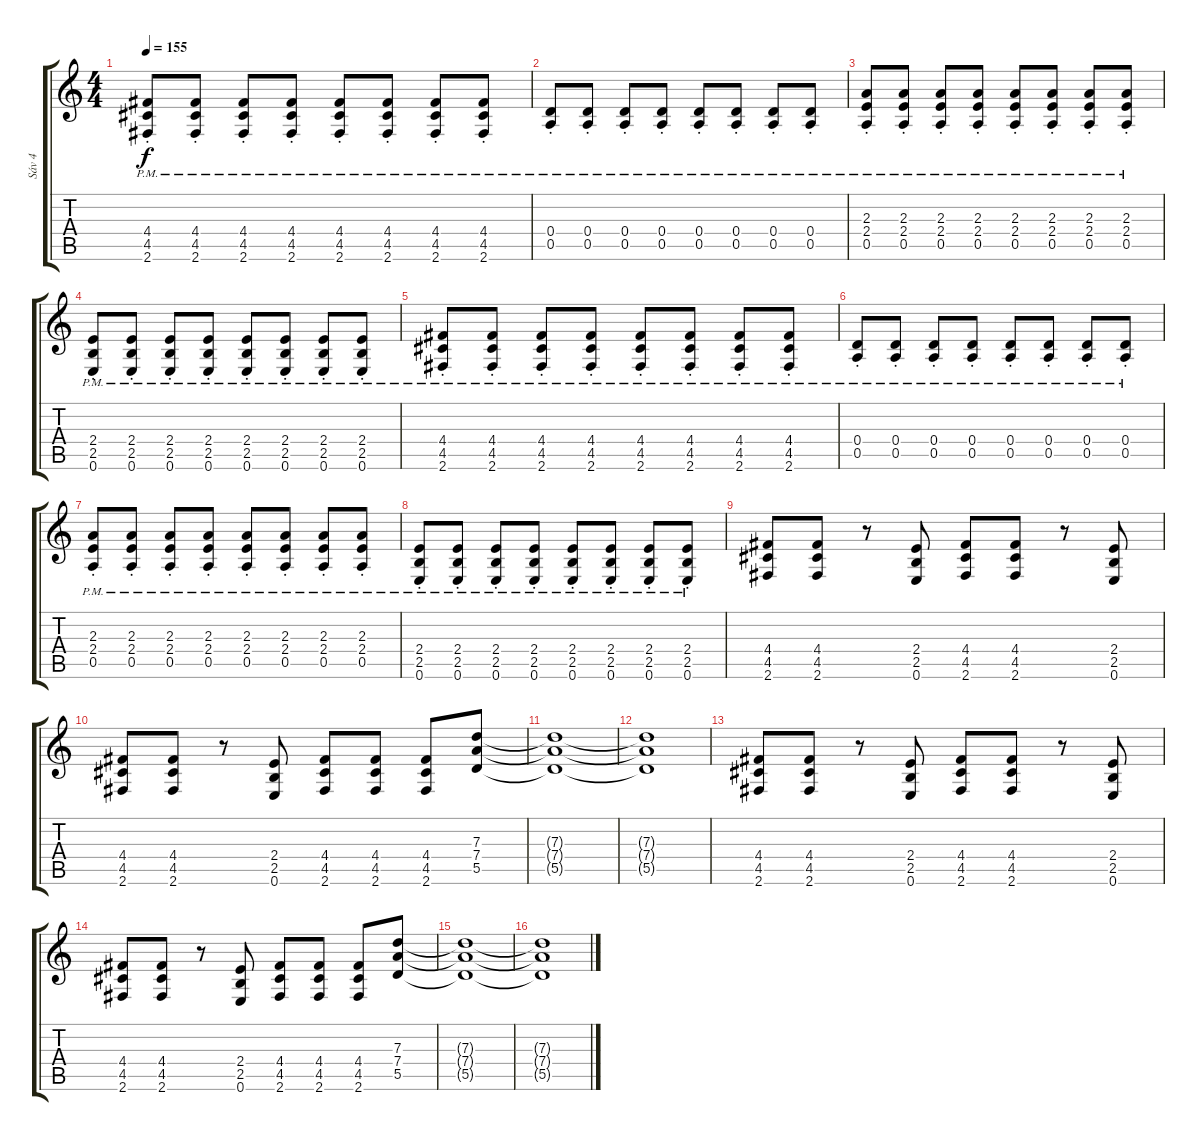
\track ("Sáv 4" "Sáv 4") {instrument distortionguitar}
\staff {score tabs}
\tuning (E4 B3 G3 D3 A2 E2) {hide}
\ts (4 4)
\tempo 155
\clef g2
\ks c
(4.4{pm st} 4.5{pm st} 2.6{pm st}).8{dy f} (4.4{pm st} 4.5{pm st} 2.6{pm st}).8 (4.4{pm st} 4.5{pm st} 2.6{pm st}).8 (4.4{pm st} 4.5{pm st} 2.6{pm st}).8 (4.4{pm st} 4.5{pm st} 2.6{pm st}).8 (4.4{pm st} 4.5{pm st} 2.6{pm st}).8 (4.4{pm st} 4.5{pm st} 2.6{pm st}).8 (4.4{pm st} 4.5{pm st} 2.6{pm st}).8 |
(0.4{pm st} 0.5{pm st}).8 (0.4{pm st} 0.5{pm st}).8 (0.4{pm st} 0.5{pm st}).8 (0.4{pm st} 0.5{pm st}).8 (0.4{pm st} 0.5{pm st}).8 (0.4{pm st} 0.5{pm st}).8 (0.4{pm st} 0.5{pm st}).8 (0.4{pm st} 0.5{pm st}).8 |
(2.3{pm st} 2.4{pm st} 0.5{pm st}).8 (2.3{pm st} 2.4{pm st} 0.5{pm st}).8 (2.3{pm st} 2.4{pm st} 0.5{pm st}).8 (2.3{pm st} 2.4{pm st} 0.5{pm st}).8 (2.3{pm st} 2.4{pm st} 0.5{pm st}).8 (2.3{pm st} 2.4{pm st} 0.5{pm st}).8 (2.3{pm st} 2.4{pm st} 0.5{pm st}).8 (2.3{pm st} 2.4{pm st} 0.5{pm st}).8 |
(2.4{pm st} 2.5{pm st} 0.6{pm st}).8 (2.4{pm st} 2.5{pm st} 0.6{pm st}).8 (2.4{pm st} 2.5{pm st} 0.6{pm st}).8 (2.4{pm st} 2.5{pm st} 0.6{pm st}).8 (2.4{pm st} 2.5{pm st} 0.6{pm st}).8 (2.4{pm st} 2.5{pm st} 0.6{pm st}).8 (2.4{pm st} 2.5{pm st} 0.6{pm st}).8 (2.4{pm st} 2.5{pm st} 0.6{pm st}).8 |
(4.4{pm st} 4.5{pm st} 2.6{pm st}).8 (4.4{pm st} 4.5{pm st} 2.6{pm st}).8 (4.4{pm st} 4.5{pm st} 2.6{pm st}).8 (4.4{pm st} 4.5{pm st} 2.6{pm st}).8 (4.4{pm st} 4.5{pm st} 2.6{pm st}).8 (4.4{pm st} 4.5{pm st} 2.6{pm st}).8 (4.4{pm st} 4.5{pm st} 2.6{pm st}).8 (4.4{pm st} 4.5{pm st} 2.6{pm st}).8 |
(0.4{pm st} 0.5{pm st}).8 (0.4{pm st} 0.5{pm st}).8 (0.4{pm st} 0.5{pm st}).8 (0.4{pm st} 0.5{pm st}).8 (0.4{pm st} 0.5{pm st}).8 (0.4{pm st} 0.5{pm st}).8 (0.4{pm st} 0.5{pm st}).8 (0.4{pm st} 0.5{pm st}).8 |
(2.3{pm st} 2.4{pm st} 0.5{pm st}).8 (2.3{pm st} 2.4{pm st} 0.5{pm st}).8 (2.3{pm st} 2.4{pm st} 0.5{pm st}).8 (2.3{pm st} 2.4{pm st} 0.5{pm st}).8 (2.3{pm st} 2.4{pm st} 0.5{pm st}).8 (2.3{pm st} 2.4{pm st} 0.5{pm st}).8 (2.3{pm st} 2.4{pm st} 0.5{pm st}).8 (2.3{pm st} 2.4{pm st} 0.5{pm st}).8 |
(2.4{pm st} 2.5{pm st} 0.6{pm st}).8 (2.4{pm st} 2.5{pm st} 0.6{pm st}).8 (2.4{pm st} 2.5{pm st} 0.6{pm st}).8 (2.4{pm st} 2.5{pm st} 0.6{pm st}).8 (2.4{pm st} 2.5{pm st} 0.6{pm st}).8 (2.4{pm st} 2.5{pm st} 0.6{pm st}).8 (2.4{pm st} 2.5{pm st} 0.6{pm st}).8 (2.4{pm st} 2.5{pm st} 0.6{pm st}).8 |
(4.4 4.5 2.6).8 (4.4 4.5 2.6).8 r.8 (2.4 2.5 0.6).8 (4.4 4.5 2.6).8 (4.4 4.5 2.6).8 r.8 (2.4 2.5 0.6).8 |
(4.4 4.5 2.6).8 (4.4 4.5 2.6).8 r.8 (2.4 2.5 0.6).8 (4.4 4.5 2.6).8 (4.4 4.5 2.6).8 (4.4 4.5 2.6).8 (7.3 7.4 5.5).8 |
(7.3{t} 7.4{t} 5.5{t}).1 |
(7.3{t} 7.4{t} 5.5{t}).1 |
(4.4 4.5 2.6).8 (4.4 4.5 2.6).8 r.8 (2.4 2.5 0.6).8 (4.4 4.5 2.6).8 (4.4 4.5 2.6).8 r.8 (2.4 2.5 0.6).8 |
(4.4 4.5 2.6).8 (4.4 4.5 2.6).8 r.8 (2.4 2.5 0.6).8 (4.4 4.5 2.6).8 (4.4 4.5 2.6).8 (4.4 4.5 2.6).8 (7.3 7.4 5.5).8 |
(7.3{t} 7.4{t} 5.5{t}).1 |
(7.3{t} 7.4{t} 5.5{t}).1
